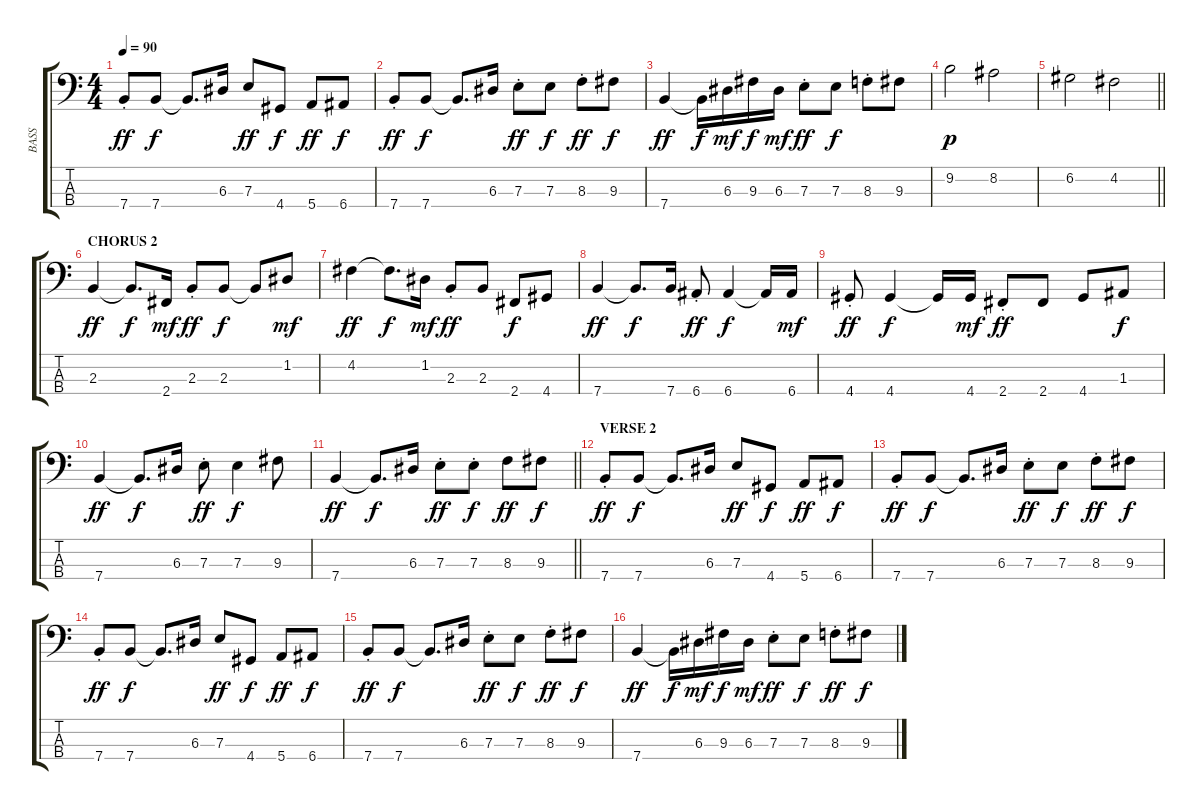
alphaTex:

\track ("BASS" "BASS") {instrument electricbassfinger}
\staff {score tabs}
\tuning (G2 D2 A1 E1) {hide}
\ts (4 4)
\tempo 90
\clef f4
\ks c
7.4{st}.8{dy ff} 7.4.8{dy f} 7.4{t}.8{d} 6.3.16 7.3.8{dy ff} 4.4.8{dy f} 5.4.8{dy ff} 6.4.8{dy f} |
7.4{st}.8{dy ff} 7.4.8{dy f} 7.4{t}.8{d} 6.3.16 7.3{st}.8{dy ff} 7.3.8{dy f} 8.3{st}.8{dy ff} 9.3.8{dy f} |
7.4.4{dy ff} 7.4{t}.16{dy f} 6.3.16{dy mf} 9.3.16{dy f} 6.3.16{dy mf} 7.3{st}.8{dy ff} 7.3.8{dy f} 8.3{st}.8 9.3.8 |
9.2.2{dy p} 8.2.2 |
\barLineRight lightlight
6.2.2 4.2.2 |
\section ("" "CHORUS 2")
2.3.4{dy ff} 2.3{t}.8{d dy f} 2.4.16{dy mf} 2.3{st}.8{dy ff} 2.3.8{dy f} 2.3{t}.8 1.2.8{dy mf} |
4.2.4{dy ff} 4.2{t}.8{d dy f} 1.2.16{dy mf} 2.3{st}.8{dy ff} 2.3.8 2.4.8{dy f} 4.4.8 |
7.4.4{dy ff} 7.4{t}.8{d dy f} 7.4.16 6.4{st}.8{dy ff} 6.4.4{dy f} 6.4{t}.16 6.4.16{dy mf} |
4.4{st}.8{dy ff} 4.4.4{dy f} 4.4{t}.16 4.4.16{dy mf} 2.4{st}.8{dy ff} 2.4.8 4.4.8 1.3.8{dy f} |
7.4.4{dy ff} 7.4{t}.8{d dy f} 6.3.16 7.3{st}.8{dy ff} 7.3.4{dy f} 9.3.8 |
\barLineRight lightlight
7.4.4{dy ff} 7.4{t}.8{d dy f} 6.3.16 7.3{st}.8{dy ff} 7.3{st}.8{dy f} 8.3.8{dy ff} 9.3.8{dy f} |
\section ("" "VERSE 2")
7.4{st}.8{dy ff} 7.4.8{dy f} 7.4{t}.8{d} 6.3.16 7.3.8{dy ff} 4.4.8{dy f} 5.4.8{dy ff} 6.4.8{dy f} |
7.4{st}.8{dy ff} 7.4.8{dy f} 7.4{t}.8{d} 6.3.16 7.3{st}.8{dy ff} 7.3.8{dy f} 8.3{st}.8{dy ff} 9.3.8{dy f} |
7.4{st}.8{dy ff} 7.4.8{dy f} 7.4{t}.8{d} 6.3.16 7.3.8{dy ff} 4.4.8{dy f} 5.4.8{dy ff} 6.4.8{dy f} |
7.4{st}.8{dy ff} 7.4.8{dy f} 7.4{t}.8{d} 6.3.16 7.3{st}.8{dy ff} 7.3.8{dy f} 8.3{st}.8{dy ff} 9.3.8{dy f} |
7.4.4{dy ff} 7.4{t}.16{dy f} 6.3.16{dy mf} 9.3.16{dy f} 6.3.16{dy mf} 7.3{st}.8{dy ff} 7.3.8{dy f} 8.3{st}.8{dy ff} 9.3.8{dy f}
